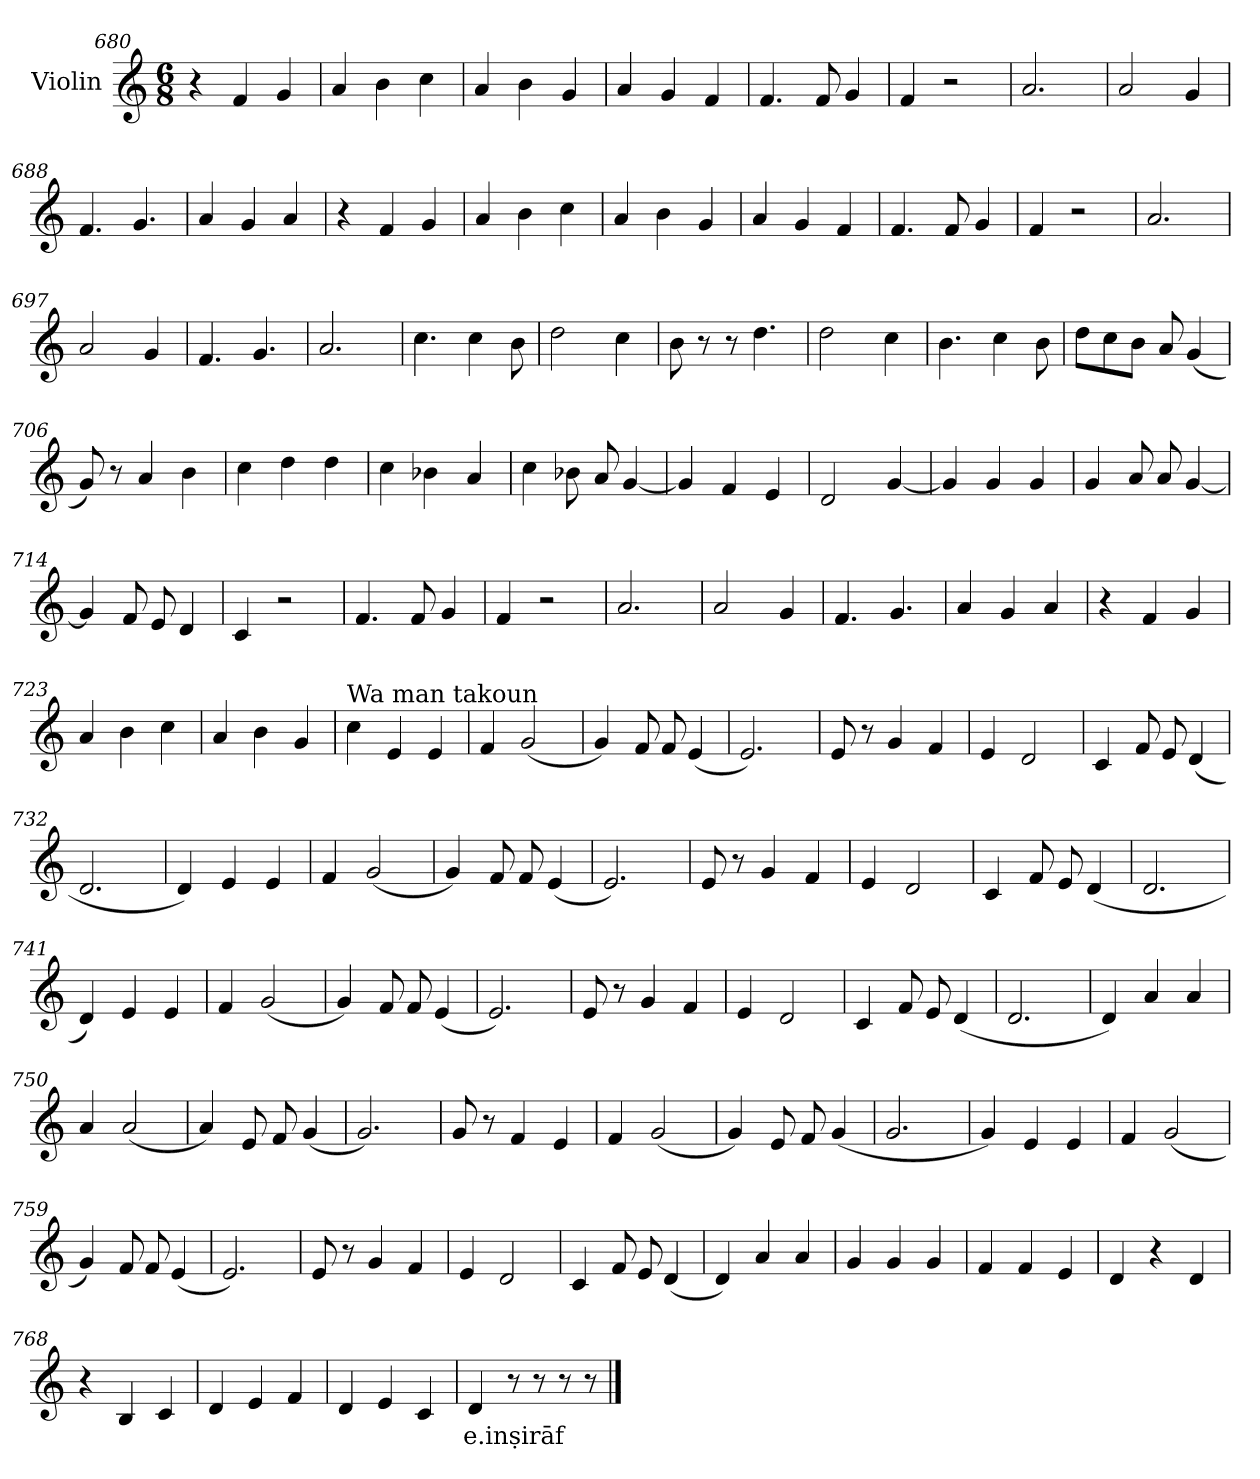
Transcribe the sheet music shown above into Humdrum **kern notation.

**kern	**text
*part1	*part1
*staff1	*staff1
*I"Violin	*
*clefG2	*
*k[]	*
*M6/8	*
=680	=680
4r	.
4f/	.
4g/	.
=681	=681
4a/	.
4b\	.
4cc\	.
=682	=682
4a/	.
4b\	.
4g/	.
=683	=683
4a/	.
4g/	.
4f/	.
=684	=684
4.f/	.
8f/	.
4g/	.
=685	=685
4f/	.
2r	.
!!LO:LB:g=z
=686	=686
2.a/	.
=687	=687
2a/	.
4g/	.
=688	=688
4.f/	.
4.g/	.
=689	=689
4a/	.
4g/	.
4a/	.
=690	=690
4r	.
4f/	.
4g/	.
=691	=691
4a/	.
4b\	.
4cc\	.
=692	=692
4a/	.
4b\	.
4g/	.
=693	=693
4a/	.
4g/	.
4f/	.
!!LO:LB:g=z
=694	=694
4.f/	.
8f/	.
4g/	.
=695	=695
4f/	.
2r	.
=696	=696
2.a/	.
=697	=697
2a/	.
4g/	.
=698	=698
4.f/	.
4.g/	.
=699	=699
2.a/	.
=700	=700
*MM200	*
4.cc\	.
4cc\	.
8b\	.
=701	=701
2dd\	.
4cc\	.
!!LO:LB:g=z
=702	=702
8b\	.
8r	.
8r	.
4.dd\	.
=703	=703
2dd\	.
4cc\	.
=704	=704
4.b\	.
4cc\	.
8b\	.
=705	=705
8dd\L	.
8cc\	.
8b\J	.
8a/	.
(<4g/	.
=706	=706
8g/)	.
8r	.
4a/	.
4b\	.
=707	=707
4cc\	.
4dd\	.
4dd\	.
=708	=708
4cc\	.
4b-X\	.
4a/	.
!!LO:LB:g=z
=709	=709
4cc\	.
8b-X\	.
8a/	.
[4g/	.
=710	=710
4g/]	.
4f/	.
4e/	.
=711	=711
2d/	.
[4g/	.
=712	=712
4g/]	.
4g/	.
4g/	.
=713	=713
4g/	.
8a/	.
8a/	.
[4g/	.
=714	=714
4g/]	.
8f/	.
8e/	.
4d/	.
=715	=715
4c/	.
2r	.
!!LO:LB:g=z
=716	=716
4.f/	.
8f/	.
4g/	.
=717	=717
4f/	.
2r	.
=718	=718
2.a/	.
=719	=719
2a/	.
4g/	.
=720	=720
4.f/	.
4.g/	.
=721	=721
4a/	.
4g/	.
4a/	.
=722	=722
4r	.
4f/	.
4g/	.
=723	=723
4a/	.
4b\	.
4cc\	.
!!LO:LB:g=z
=724	=724
4a/	.
4b\	.
4g/	.
=725	=725
*MM200	*
!LO:TX:a:t=Wa man takoun	!
4cc\	.
4e/	.
4e/	.
=726	=726
4f/	.
(<2g/	.
=727	=727
4g/)	.
8f/	.
8f/	.
(<4e/	.
=728	=728
2.e/)	.
=729	=729
8e/	.
8r	.
4g/	.
4f/	.
=730	=730
4e/	.
2d/	.
!!LO:LB:g=z
=731	=731
4c/	.
8f/	.
8e/	.
(<4d/	.
=732	=732
2.d/	.
=733	=733
4d/)	.
4e/	.
4e/	.
=734	=734
4f/	.
(<2g/	.
=735	=735
4g/)	.
8f/	.
8f/	.
(<4e/	.
=736	=736
2.e/)	.
=737	=737
8e/	.
8r	.
4g/	.
4f/	.
=738	=738
4e/	.
2d/	.
!!LO:PB:g=z
=739	=739
4c/	.
8f/	.
8e/	.
(<4d/	.
=740	=740
2.d/	.
=741	=741
4d/)	.
4e/	.
4e/	.
=742	=742
4f/	.
(<2g/	.
=743	=743
4g/)	.
8f/	.
8f/	.
(<4e/	.
=744	=744
2.e/)	.
=745	=745
8e/	.
8r	.
4g/	.
4f/	.
=746	=746
4e/	.
2d/	.
!!LO:LB:g=z
=747	=747
4c/	.
8f/	.
8e/	.
(<4d/	.
=748	=748
2.d/	.
=749	=749
4d/)	.
4a/	.
4a/	.
=750	=750
4a/	.
(<2a/	.
=751	=751
4a/)	.
8e/	.
8f/	.
(<4g/	.
=752	=752
2.g/)	.
=753	=753
8g/	.
8r	.
4f/	.
4e/	.
=754	=754
4f/	.
(<2g/	.
!!LO:LB:g=z
=755	=755
4g/)	.
8e/	.
8f/	.
(<4g/	.
=756	=756
2.g/	.
=757	=757
4g/)	.
4e/	.
4e/	.
=758	=758
4f/	.
(<2g/	.
=759	=759
4g/)	.
8f/	.
8f/	.
(<4e/	.
=760	=760
2.e/)	.
=761	=761
8e/	.
8r	.
4g/	.
4f/	.
=762	=762
4e/	.
2d/	.
!!LO:LB:g=z
=763	=763
4c/	.
8f/	.
8e/	.
(<4d/	.
=764	=764
4d/)	.
4a/	.
4a/	.
=765	=765
4g/	.
4g/	.
4g/	.
=766	=766
4f/	.
4f/	.
4e/	.
=767	=767
4d/	.
4r	.
4d/	.
=768	=768
4r	.
4B/	.
4c/	.
=769	=769
4d/	.
4e/	.
4f/	.
!!LO:LB:g=z
=770	=770
4d/	.
4e/	.
4c/	.
=771	=771
!	!LO:LY:b
4d/	e.inṣirāf
8r	.
8r	.
8r	.
8r	.
==	==
*-	*-
